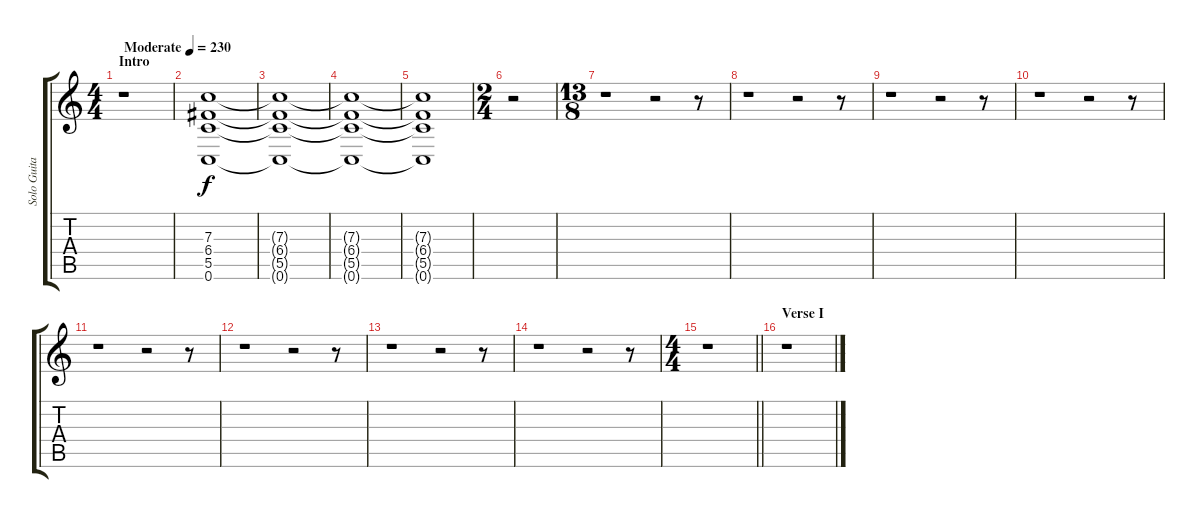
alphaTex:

\track ("Solo Guitar" "Solo Guita") {instrument overdrivenguitar}
\staff {score tabs}
\tuning (D4 A3 F3 C3 G2 C2) {hide}
\ts (4 4)
\section ("" "Intro")
\tempo (230 "Moderate")
\clef g2
\ks c
r.1{dy f volume 0 instrument overdrivenguitar} |
(7.3 6.4 5.5 0.6).1{volume 16} |
(7.3{t} 6.4{t} 5.5{t} 0.6{t}).1 |
(7.3{t} 6.4{t} 5.5{t} 0.6{t}).1 |
(7.3{t} 6.4{t} 5.5{t} 0.6{t}).1 |
\ts (2 4)
r.2 |
\ts (13 8)
r.1 r.2 r.8 |
r.1 r.2 r.8 |
r.1 r.2 r.8 |
r.1 r.2 r.8 |
r.1 r.2 r.8 |
r.1 r.2 r.8 |
r.1 r.2 r.8 |
r.1 r.2 r.8 |
\ts (4 4)
\barLineRight lightlight
r.1 |
\section ("" "Verse I")
r.1
